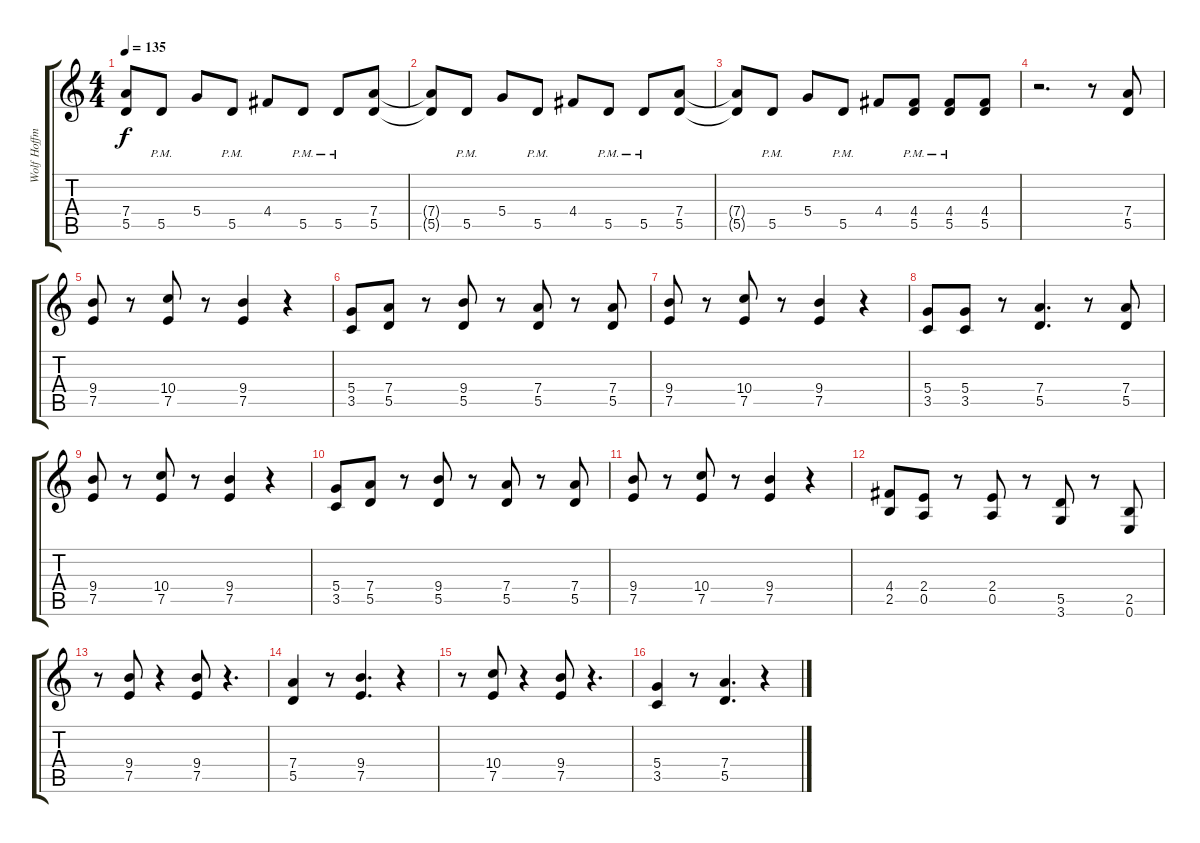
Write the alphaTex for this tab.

\track ("Wolf Hoffmann" "Wolf Hoffm") {instrument distortionguitar}
\staff {score tabs}
\tuning (E4 B3 G3 D3 A2 E2) {hide}
\ts (4 4)
\tempo 135
\clef g2
\ks c
(7.4{t} 5.5{t}).8{dy f} 5.5{pm}.8 5.4.8 5.5{pm}.8 4.4.8 5.5{pm}.8 5.5{pm}.8 (7.4 5.5).8 |
(7.4{t} 5.5{t}).8 5.5{pm}.8 5.4.8 5.5{pm}.8 4.4.8 5.5{pm}.8 5.5{pm}.8 (7.4 5.5).8 |
(7.4{t} 5.5{t}).8 5.5{pm}.8 5.4.8 5.5{pm}.8 4.4.8 (4.4{pm} 5.5{pm}).8 (4.4{pm} 5.5{pm}).8 (4.4 5.5).8 |
r.2{d} r.8 (7.4 5.5).8 |
(9.4 7.5).8 r.8 (10.4 7.5).8 r.8 (9.4 7.5).4 r.4 |
(5.4 3.5).8 (7.4 5.5).8 r.8 (9.4 5.5).8 r.8 (7.4 5.5).8 r.8 (7.4 5.5).8 |
(9.4 7.5).8 r.8 (10.4 7.5).8 r.8 (9.4 7.5).4 r.4 |
(5.4 3.5).8 (5.4 3.5).8 r.8 (7.4 5.5).4{d} r.8 (7.4 5.5).8 |
(9.4 7.5).8 r.8 (10.4 7.5).8 r.8 (9.4 7.5).4 r.4 |
(5.4 3.5).8 (7.4 5.5).8 r.8 (9.4 5.5).8 r.8 (7.4 5.5).8 r.8 (7.4 5.5).8 |
(9.4 7.5).8 r.8 (10.4 7.5).8 r.8 (9.4 7.5).4 r.4 |
(4.4 2.5).8 (2.4 0.5).8 r.8 (2.4 0.5).8 r.8 (5.5 3.6).8 r.8 (2.5 0.6).8 |
r.8 (9.4 7.5).8 r.4 (9.4 7.5).8 r.4{d} |
(7.4 5.5).4 r.8 (9.4 7.5).4{d} r.4 |
r.8 (10.4 7.5).8 r.4 (9.4 7.5).8 r.4{d} |
(5.4 3.5).4 r.8 (7.4 5.5).4{d} r.4
